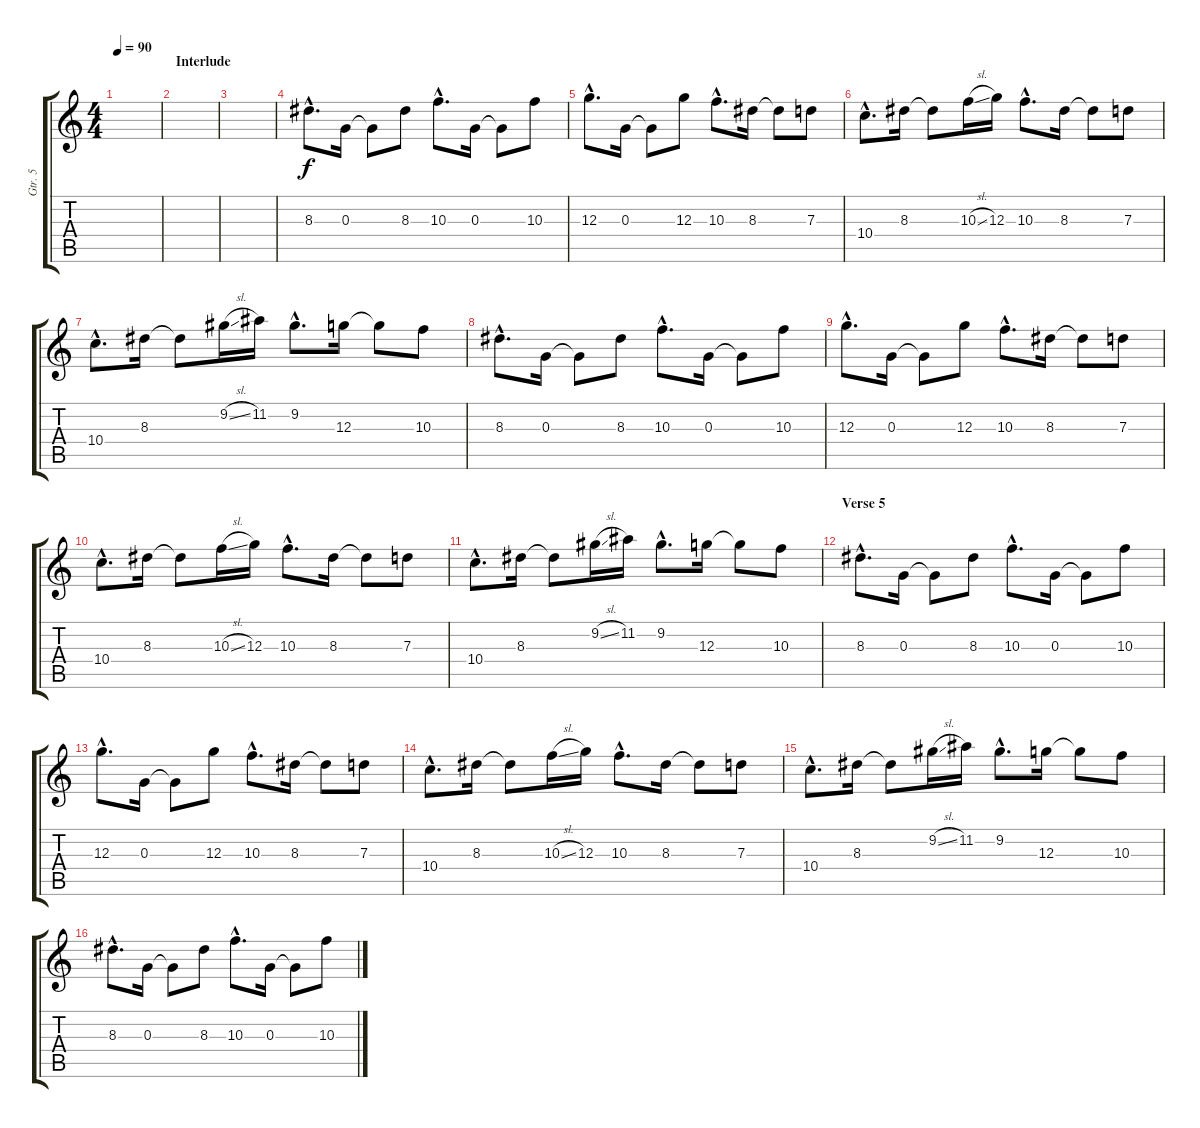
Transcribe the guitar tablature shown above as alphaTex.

\track ("Gtr. 5" "Gtr. 5") {instrument distortionguitar}
\staff {score tabs}
\tuning (E4 B3 G3 D3 A2 D2) {hide}
\ts (4 4)
\tempo 90
\clef g2
\ks c
|
\section ("" "Interlude")
|
|
8.3{hac}.8{d} 0.3.16 0.3{t}.8 8.3.8 10.3{hac}.8{d} 0.3.16 0.3{t}.8 10.3.8 |
12.3{hac}.8{d} 0.3.16 0.3{t}.8 12.3.8 10.3{hac}.8{d} 8.3.16 8.3{t}.8 7.3.8 |
10.4{hac}.8{d} 8.3.16 8.3{t}.8 10.3{sl}.16 12.3.16 10.3{hac}.8{d} 8.3.16 8.3{t}.8 7.3.8 |
10.4{hac}.8{d} 8.3.16 8.3{t}.8 9.2{sl}.16 11.2.16 9.2{hac}.8{d} 12.3.16 12.3{t}.8 10.3.8 |
8.3{hac}.8{d} 0.3.16 0.3{t}.8 8.3.8 10.3{hac}.8{d} 0.3.16 0.3{t}.8 10.3.8 |
12.3{hac}.8{d} 0.3.16 0.3{t}.8 12.3.8 10.3{hac}.8{d} 8.3.16 8.3{t}.8 7.3.8 |
10.4{hac}.8{d} 8.3.16 8.3{t}.8 10.3{sl}.16 12.3.16 10.3{hac}.8{d} 8.3.16 8.3{t}.8 7.3.8 |
10.4{hac}.8{d} 8.3.16 8.3{t}.8 9.2{sl}.16 11.2.16 9.2{hac}.8{d} 12.3.16 12.3{t}.8 10.3.8 |
\section ("" "Verse 5")
8.3{hac}.8{d} 0.3.16 0.3{t}.8 8.3.8 10.3{hac}.8{d} 0.3.16 0.3{t}.8 10.3.8 |
12.3{hac}.8{d} 0.3.16 0.3{t}.8 12.3.8 10.3{hac}.8{d} 8.3.16 8.3{t}.8 7.3.8 |
10.4{hac}.8{d} 8.3.16 8.3{t}.8 10.3{sl}.16 12.3.16 10.3{hac}.8{d} 8.3.16 8.3{t}.8 7.3.8 |
10.4{hac}.8{d} 8.3.16 8.3{t}.8 9.2{sl}.16 11.2.16 9.2{hac}.8{d} 12.3.16 12.3{t}.8 10.3.8 |
8.3{hac}.8{d} 0.3.16 0.3{t}.8 8.3.8 10.3{hac}.8{d} 0.3.16 0.3{t}.8 10.3.8
